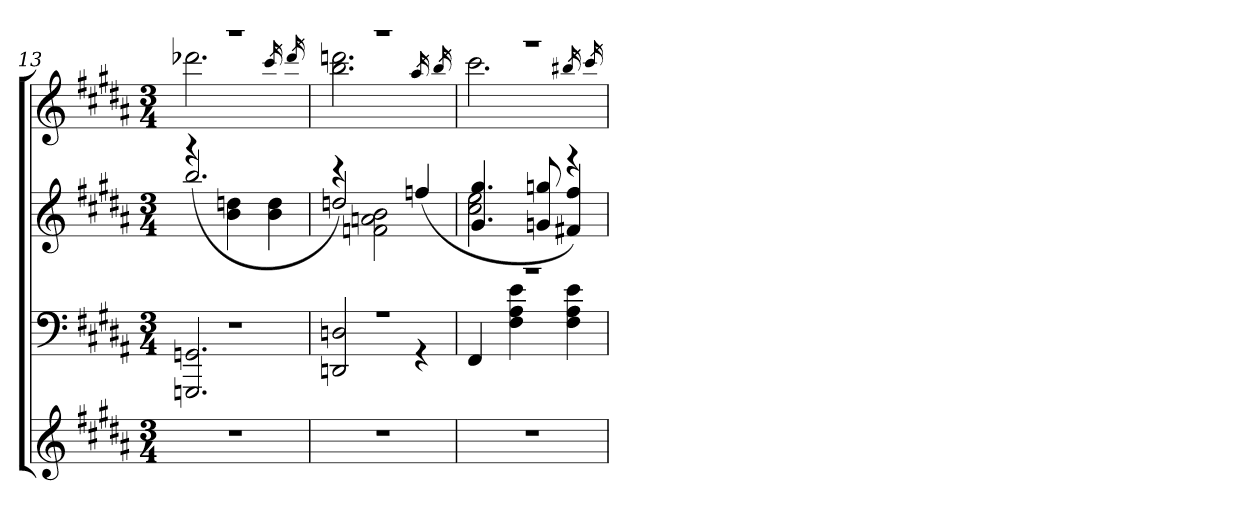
**kern	**kern	**kern	**kern
*part3	*part2	*part2	*part1
*staff4	*staff3	*staff2	*staff1
*clefG2	*clefF4	*clefG2	*clefG2
*k[f#c#g#d#a#]	*k[f#c#g#d#a#]	*k[f#c#g#d#a#]	*k[f#c#g#d#a#]
*M3/4	*M3/4	*M3/4	*M3/4
=13	=13	=13	=13
*	*^	*^	*^
2.r	2.r	2.GGGn/ 2.GGn/	4r	(>2.bb/	2.r	2.ddd-X\
.	.	.	4b\ 4ddn\	.	.	.
.	.	.	4b\ 4dd\	.	.	.
.	.	.	.	.	.	16qccc#/
.	.	.	.	.	.	16qddd-/
=14	=14	=14	=14	=14	=14	=14
2.r	2.r	2DDn/ 2Dn/	4r	2ddn/)	2.r	2.bb\ 2.dddn\
.	.	.	2fn\ 2an\ 2b\	.	.	.
.	.	4r	.	(>4ffn/	.	.
.	.	.	.	.	.	16qaa#/
.	.	.	.	.	.	16qbb/
=15	=15	=15	=15	=15	=15	=15
2.r	2.r	4FF#/	2cc#\ 2ee\	4.g#/ 4.gg#/	2.r	2.ccc#\
.	.	4F#\ 4A#\ 4e\	.	.	.	.
.	.	.	.	8gn/ 8ggn/	.	.
.	.	4F#\ 4A#\ 4e\	4r	4f#X/ 4ff#/)	.	.
*	*v	*v	*	*	*	*
*	*	*v	*v	*	*
.	.	.	.	16qbb#X/
.	.	.	.	16qccc#/
*	*	*	*v	*v
=	=	=	=
*-	*-	*-	*-
